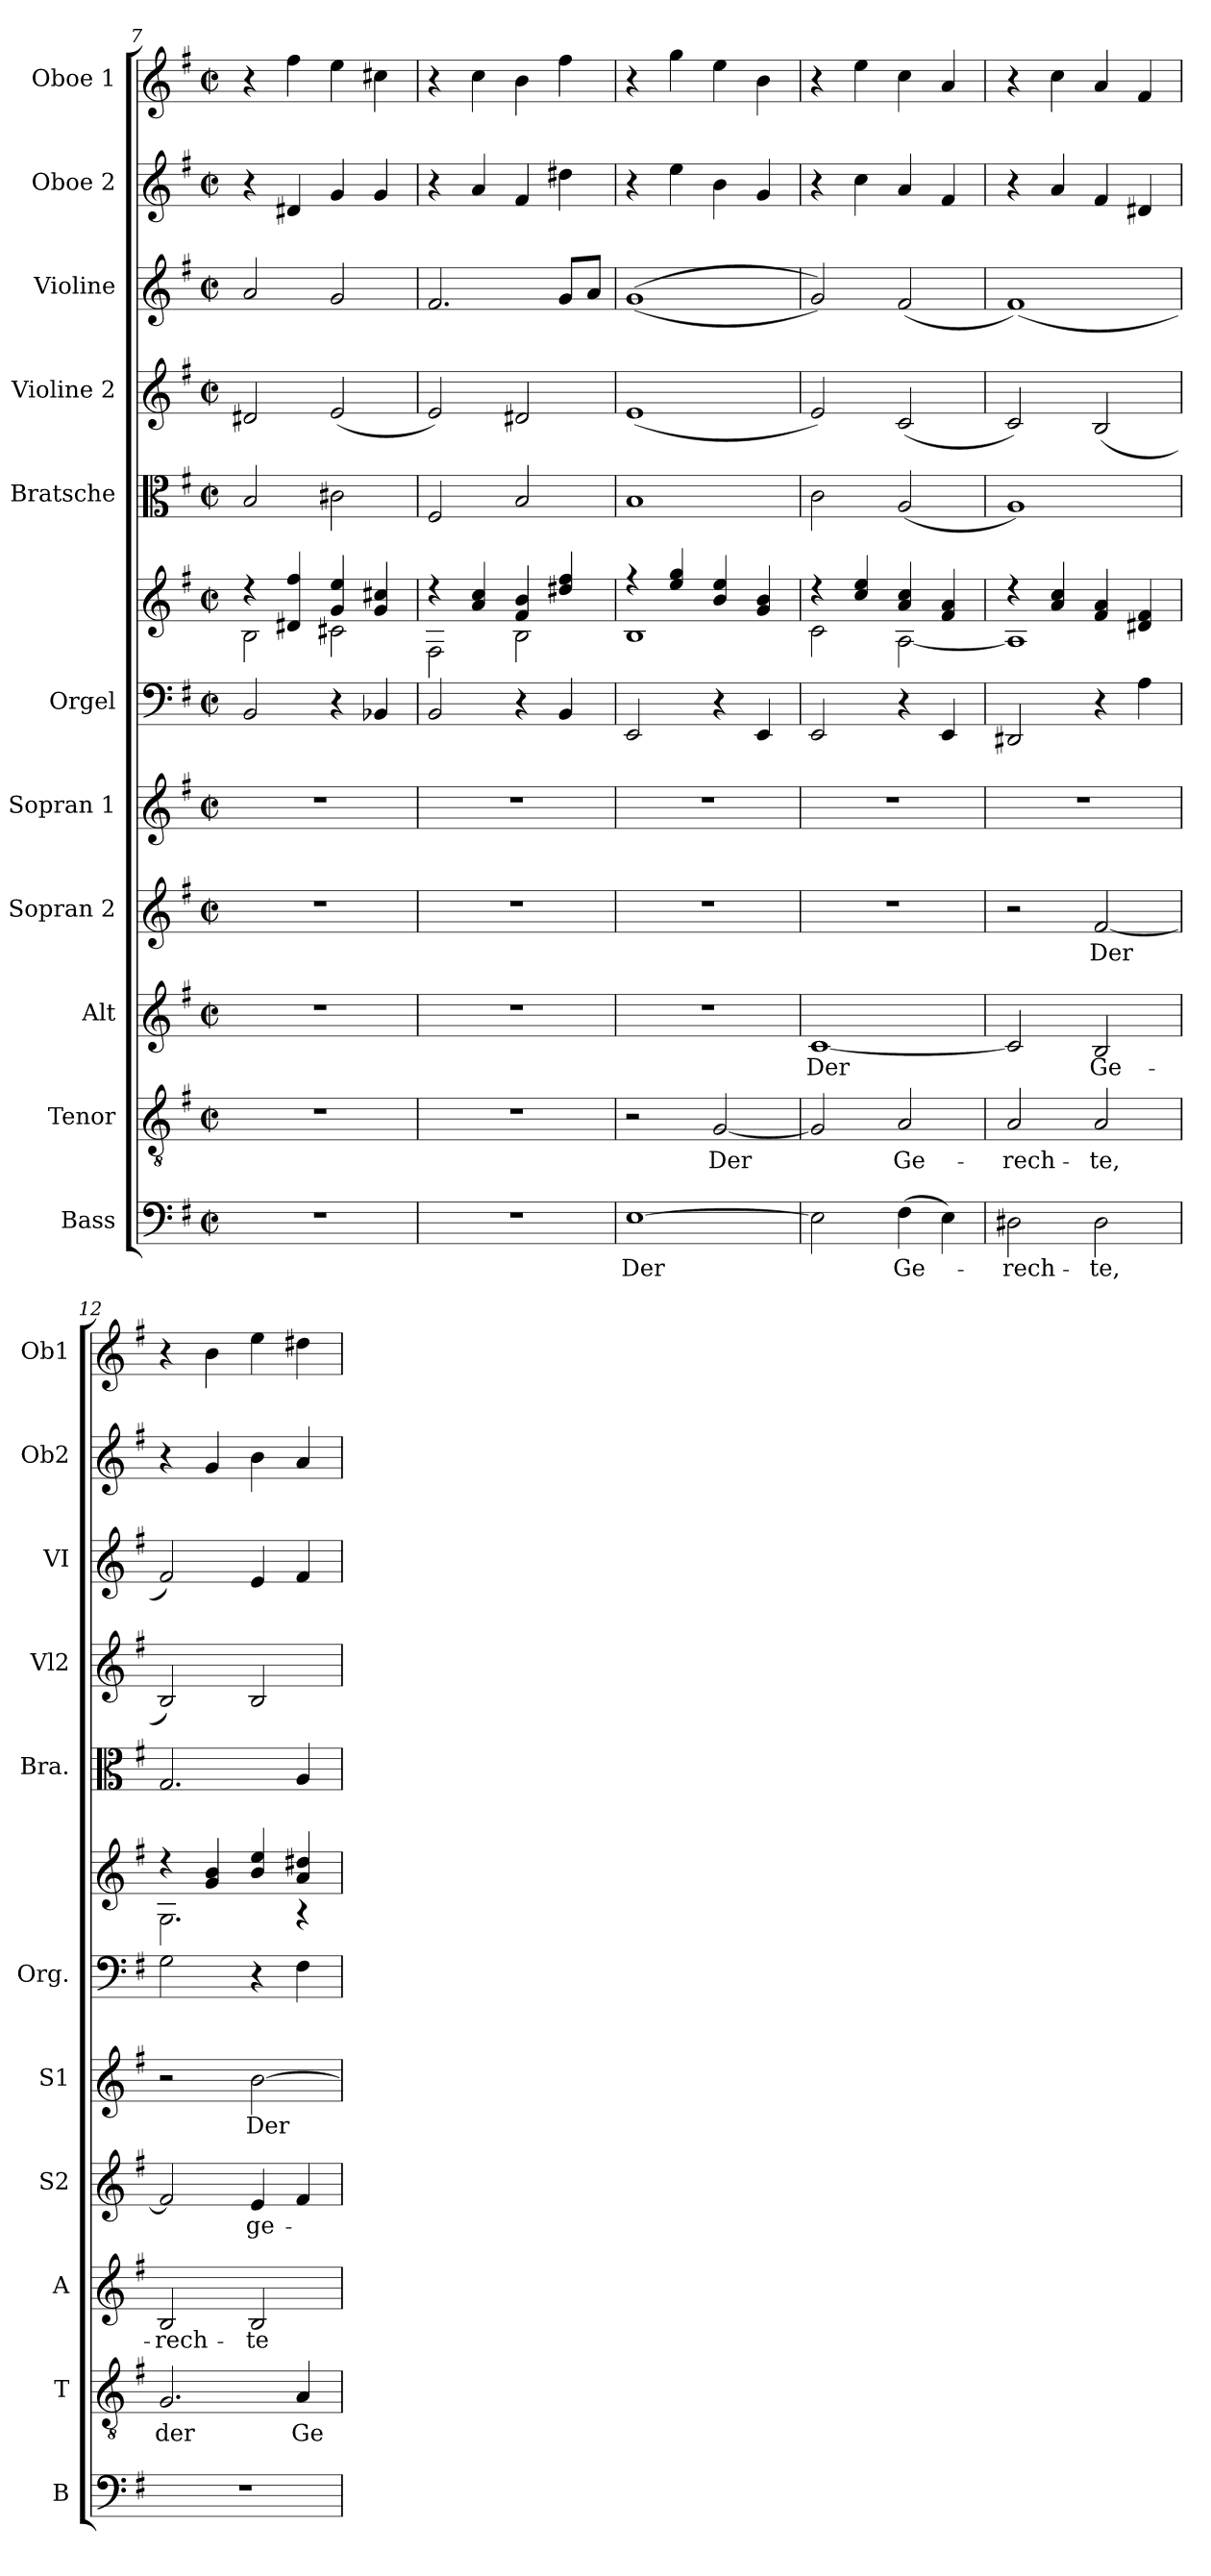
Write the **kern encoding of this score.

**kern	**text	**kern	**text	**kern	**text	**kern	**text	**kern	**text	**kern	**kern	**kern	**kern	**kern	**kern	**kern
*part11	*part11	*part10	*part10	*part9	*part9	*part8	*part8	*part7	*part7	*part6	*part6	*part5	*part4	*part3	*part2	*part1
*staff12	*staff12	*staff11	*staff11	*staff10	*staff10	*staff9	*staff9	*staff8	*staff8	*staff7	*staff6	*staff5	*staff4	*staff3	*staff2	*staff1
*I"Bass	*	*I"Tenor	*	*I"Alt	*	*I"Sopran 2	*	*I"Sopran 1	*	*I"Orgel	*	*I"Bratsche	*I"Violine 2	*I"Violine	*I"Oboe 2	*I"Oboe 1
*I'B	*	*I'T	*	*I'A	*	*I'S2	*	*I'S1	*	*I'Org.	*	*I'Bra.	*I'Vl2	*I'VI	*I'Ob2	*I'Ob1
*clefF4	*	*clefGv2	*	*clefG2	*	*clefG2	*	*clefG2	*	*clefF4	*clefG2	*clefC3	*clefG2	*clefG2	*clefG2	*clefG2
*k[f#]	*	*k[f#]	*	*k[f#]	*	*k[f#]	*	*k[f#]	*	*k[f#]	*k[f#]	*k[f#]	*k[f#]	*k[f#]	*k[f#]	*k[f#]
*M2/2	*	*M2/2	*	*M2/2	*	*M2/2	*	*M2/2	*	*M2/2	*M2/2	*M2/2	*M2/2	*M2/2	*M2/2	*M2/2
*met(c|)	*	*met(c|)	*	*met(c|)	*	*met(c|)	*	*met(c|)	*	*met(c|)	*met(c|)	*met(c|)	*met(c|)	*met(c|)	*met(c|)	*met(c|)
=7	=7	=7	=7	=7	=7	=7	=7	=7	=7	=7	=7	=7	=7	=7	=7	=7
*	*	*	*	*	*	*	*	*	*	*	*^	*	*	*	*	*
1r	.	1r	.	1r	.	1r	.	1r	.	2BB/	4r	2B\	2B/	2d#X/	2a/	4r	4r
.	.	.	.	.	.	.	.	.	.	.	4d#X/ 4ff#/	.	.	.	.	4d#X/	4ff#\
.	.	.	.	.	.	.	.	.	.	4r	4g/ 4ee/	2c#X\	2c#X\	(2e/	2g/	4g/	4ee\
.	.	.	.	.	.	.	.	.	.	4BB-X/	4g/ 4cc#X/	.	.	.	.	4g/	4cc#X\
!!LO:PB:g=z
=8	=8	=8	=8	=8	=8	=8	=8	=8	=8	=8	=8	=8	=8	=8	=8	=8	=8
1r	.	1r	.	1r	.	1r	.	1r	.	2BB/	4r	2F#\	2F#/	2e/)	2.f#/	4r	4r
.	.	.	.	.	.	.	.	.	.	.	4a/ 4cc/	.	.	.	.	4a/	4cc\
.	.	.	.	.	.	.	.	.	.	4r	4f#/ 4b/	2B\	2B/	2d#X/	.	4f#/	4b\
.	.	.	.	.	.	.	.	.	.	4BB/	4dd#X/ 4ff#/	.	.	.	8g/L	4dd#X\	4ff#\
.	.	.	.	.	.	.	.	.	.	.	.	.	.	.	8a/J	.	.
=9	=9	=9	=9	=9	=9	=9	=9	=9	=9	=9	=9	=9	=9	=9	=9	=9	=9
!	!LO:LY:b	!	!	!	!	!	!	!	!	!	!	!	!	!	!	!	!
[1E	Der	2r	.	1r	.	1r	.	1r	.	2EE/	4r	1B	1B	(1e	((1g	4r	4r
.	.	.	.	.	.	.	.	.	.	.	4ee/ 4gg/	.	.	.	.	4ee\	4gg\
!	!	!	!LO:LY:b	!	!	!	!	!	!	!	!	!	!	!	!	!	!
.	.	[2G/	Der	.	.	.	.	.	.	4r	4b/ 4ee/	.	.	.	.	4b\	4ee\
.	.	.	.	.	.	.	.	.	.	4EE/	4g/ 4b/	.	.	.	.	4g/	4b\
=10	=10	=10	=10	=10	=10	=10	=10	=10	=10	=10	=10	=10	=10	=10	=10	=10	=10
!	!	!	!	!	!LO:LY:b	!	!	!	!	!	!	!	!	!	!	!	!
2E\]	.	2G/]	.	[1c	Der	1r	.	1r	.	2EE/	4r	2c\	2c\	2e/)	2g/))	4r	4r
.	.	.	.	.	.	.	.	.	.	.	4cc/ 4ee/	.	.	.	.	4cc\	4ee\
!	!LO:LY:b	!	!LO:LY:b	!	!	!	!	!	!	!	!	!	!	!	!	!	!
(4F#\	Ge-	2A/	Ge-	.	.	.	.	.	.	4r	4a/ 4cc/	[2A\	(2A/	(2c/	(2f#/	4a/	4cc\
4E\)	.	.	.	.	.	.	.	.	.	4EE/	4f#/ 4a/	.	.	.	.	4f#/	4a/
=11	=11	=11	=11	=11	=11	=11	=11	=11	=11	=11	=11	=11	=11	=11	=11	=11	=11
!	!LO:LY:b	!	!LO:LY:b	!	!	!	!	!	!	!	!	!	!	!	!	!	!
2D#X\	-rech-	2A/	-rech-	2c/]	.	2r	.	1r	.	2DD#X/	4r	1A]	1A)	2c/)	(1f#)	4r	4r
.	.	.	.	.	.	.	.	.	.	.	4a/ 4cc/	.	.	.	.	4a/	4cc\
!	!LO:LY:b	!	!LO:LY:b	!	!LO:LY:b	!	!LO:LY:b	!	!	!	!	!	!	!	!	!	!
2D#\	-te,	2A/	-te,	2B/	Ge-	[2f#/	Der	.	.	4r	4f#/ 4a/	.	.	(2B/	.	4f#/	4a/
.	.	.	.	.	.	.	.	.	.	4A\	4d#X/ 4f#/	.	.	.	.	4d#X/	4f#/
=12	=12	=12	=12	=12	=12	=12	=12	=12	=12	=12	=12	=12	=12	=12	=12	=12	=12
!	!	!	!LO:LY:b	!	!LO:LY:b	!	!	!	!	!	!	!	!	!	!	!	!
1r	.	2.G/	der	2B/	-rech-	2f#/]	.	2r	.	2G\	4r	2.G\	2.G/	2B/)	2f#/)	4r	4r
.	.	.	.	.	.	.	.	.	.	.	4g/ 4b/	.	.	.	.	4g/	4b\
!	!	!	!	!	!LO:LY:b	!	!LO:LY:b	!	!LO:LY:b	!	!	!	!	!	!	!	!
.	.	.	.	2B/	-te	4e/	ge-	[2b\	Der	4r	4b/ 4ee/	.	.	2B/	4e/	4b\	4ee\
!	!	!	!LO:LY:b	!	!	!	!	!	!	!	!	!	!	!	!	!	!
.	.	4A/	Ge-	.	.	4f#/	.	.	.	4F#\	4a/ 4dd#X/	4r	4A/	.	4f#/	4a/	4dd#X\
*	*	*	*	*	*	*	*	*	*	*	*v	*v	*	*	*	*	*
=	=	=	=	=	=	=	=	=	=	=	=	=	=	=	=	=
*-	*-	*-	*-	*-	*-	*-	*-	*-	*-	*-	*-	*-	*-	*-	*-	*-
